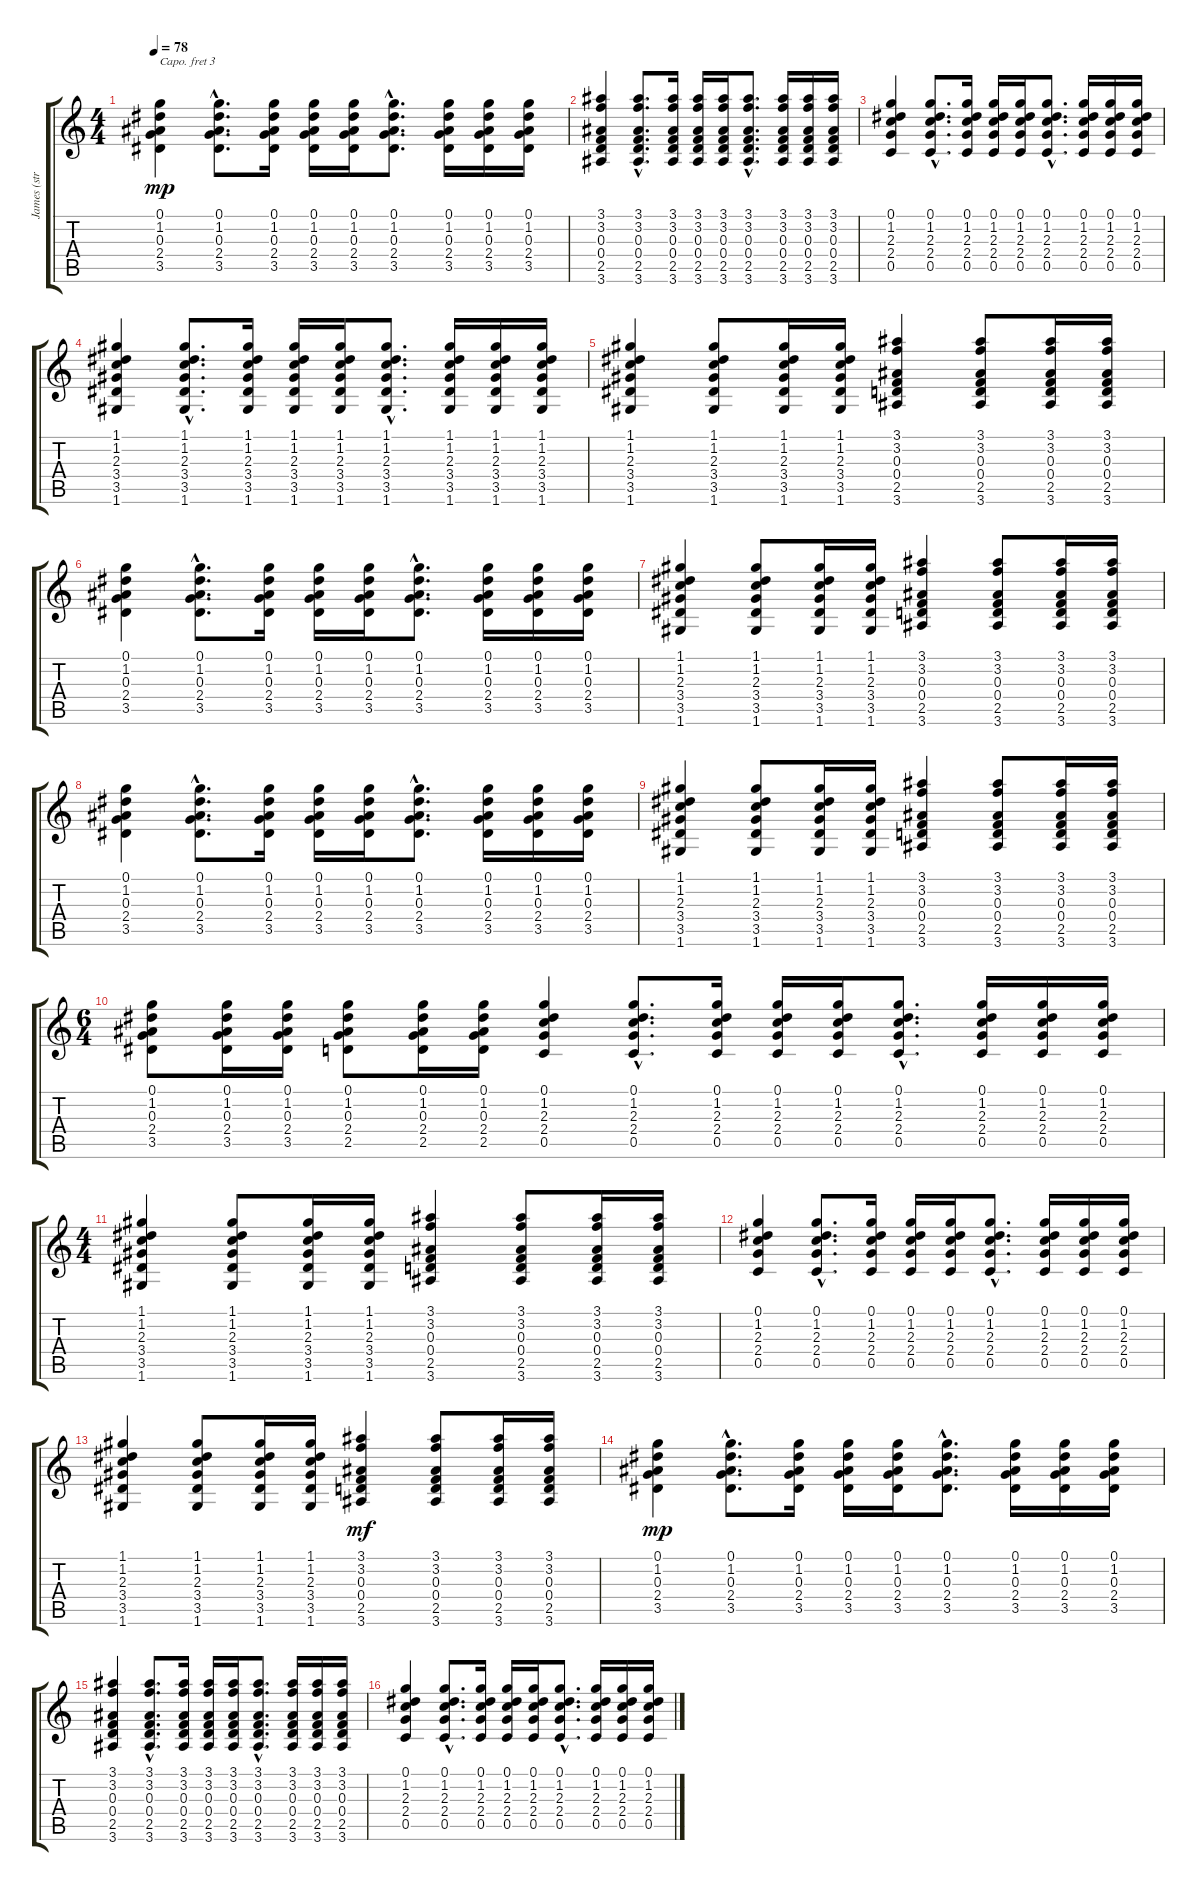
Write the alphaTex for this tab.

\track ("James (strumming)" "James (str") {instrument acousticguitarsteel}
\staff {score tabs}
\capo 3
\tuning (E4 B3 G3 D3 A2 E2) {hide}
\ts (4 4)
\tempo 78
\clef g2
\ks c
(0.1 1.2 0.3 2.4 3.5).4{dy mp} (0.1{hac} 1.2{hac} 0.3{hac} 2.4{hac} 3.5{hac}).8{d} (0.1 1.2 0.3 2.4 3.5).16 (0.1 1.2 0.3 2.4 3.5).16 (0.1 1.2 0.3 2.4 3.5).16 (0.1{hac} 1.2{hac} 0.3{hac} 2.4{hac} 3.5{hac}).8{d} (0.1 1.2 0.3 2.4 3.5).16 (0.1 1.2 0.3 2.4 3.5).16 (0.1 1.2 0.3 2.4 3.5).16 |
(3.1 3.2 0.3 0.4 2.5 3.6).4 (3.1{hac} 3.2{hac} 0.3{hac} 0.4{hac} 2.5{hac} 3.6{hac}).8{d} (3.1 3.2 0.3 0.4 2.5 3.6).16 (3.1 3.2 0.3 0.4 2.5 3.6).16 (3.1 3.2 0.3 0.4 2.5 3.6).16 (3.1{hac} 3.2{hac} 0.3{hac} 0.4{hac} 2.5{hac} 3.6{hac}).8{d} (3.1 3.2 0.3 0.4 2.5 3.6).16 (3.1 3.2 0.3 0.4 2.5 3.6).16 (3.1 3.2 0.3 0.4 2.5 3.6).16 |
(0.1 1.2 2.3 2.4 0.5).4 (0.1{hac} 1.2{hac} 2.3{hac} 2.4{hac} 0.5{hac}).8{d} (0.1 1.2 2.3 2.4 0.5).16 (0.1 1.2 2.3 2.4 0.5).16 (0.1 1.2 2.3 2.4 0.5).16 (0.1{hac} 1.2{hac} 2.3{hac} 2.4{hac} 0.5{hac}).8{d} (0.1 1.2 2.3 2.4 0.5).16 (0.1 1.2 2.3 2.4 0.5).16 (0.1 1.2 2.3 2.4 0.5).16 |
(1.1 1.2 2.3 3.4 3.5 1.6).4 (1.1{hac} 1.2{hac} 2.3{hac} 3.4{hac} 3.5{hac} 1.6{hac}).8{d} (1.1 1.2 2.3 3.4 3.5 1.6).16 (1.1 1.2 2.3 3.4 3.5 1.6).16 (1.1 1.2 2.3 3.4 3.5 1.6).16 (1.1{hac} 1.2{hac} 2.3{hac} 3.4{hac} 3.5{hac} 1.6{hac}).8{d} (1.1 1.2 2.3 3.4 3.5 1.6).16 (1.1 1.2 2.3 3.4 3.5 1.6).16 (1.1 1.2 2.3 3.4 3.5 1.6).16 |
(1.1 1.2 2.3 3.4 3.5 1.6).4 (1.1 1.2 2.3 3.4 3.5 1.6).8 (1.1 1.2 2.3 3.4 3.5 1.6).16 (1.1 1.2 2.3 3.4 3.5 1.6).16 (3.1 3.2 0.3 0.4 2.5 3.6).4 (3.1 3.2 0.3 0.4 2.5 3.6).8 (3.1 3.2 0.3 0.4 2.5 3.6).16 (3.1 3.2 0.3 0.4 2.5 3.6).16 |
(0.1 1.2 0.3 2.4 3.5).4 (0.1{hac} 1.2{hac} 0.3{hac} 2.4{hac} 3.5{hac}).8{d} (0.1 1.2 0.3 2.4 3.5).16 (0.1 1.2 0.3 2.4 3.5).16 (0.1 1.2 0.3 2.4 3.5).16 (0.1{hac} 1.2{hac} 0.3{hac} 2.4{hac} 3.5{hac}).8{d} (0.1 1.2 0.3 2.4 3.5).16 (0.1 1.2 0.3 2.4 3.5).16 (0.1 1.2 0.3 2.4 3.5).16 |
(1.1 1.2 2.3 3.4 3.5 1.6).4 (1.1 1.2 2.3 3.4 3.5 1.6).8 (1.1 1.2 2.3 3.4 3.5 1.6).16 (1.1 1.2 2.3 3.4 3.5 1.6).16 (3.1 3.2 0.3 0.4 2.5 3.6).4 (3.1 3.2 0.3 0.4 2.5 3.6).8 (3.1 3.2 0.3 0.4 2.5 3.6).16 (3.1 3.2 0.3 0.4 2.5 3.6).16 |
(0.1 1.2 0.3 2.4 3.5).4 (0.1{hac} 1.2{hac} 0.3{hac} 2.4{hac} 3.5{hac}).8{d} (0.1 1.2 0.3 2.4 3.5).16 (0.1 1.2 0.3 2.4 3.5).16 (0.1 1.2 0.3 2.4 3.5).16 (0.1{hac} 1.2{hac} 0.3{hac} 2.4{hac} 3.5{hac}).8{d} (0.1 1.2 0.3 2.4 3.5).16 (0.1 1.2 0.3 2.4 3.5).16 (0.1 1.2 0.3 2.4 3.5).16 |
(1.1 1.2 2.3 3.4 3.5 1.6).4 (1.1 1.2 2.3 3.4 3.5 1.6).8 (1.1 1.2 2.3 3.4 3.5 1.6).16 (1.1 1.2 2.3 3.4 3.5 1.6).16 (3.1 3.2 0.3 0.4 2.5 3.6).4 (3.1 3.2 0.3 0.4 2.5 3.6).8 (3.1 3.2 0.3 0.4 2.5 3.6).16 (3.1 3.2 0.3 0.4 2.5 3.6).16 |
\ts (6 4)
(0.1 1.2 0.3 2.4 3.5).8 (0.1 1.2 0.3 2.4 3.5).16 (0.1 1.2 0.3 2.4 3.5).16 (0.1 1.2 0.3 2.4 2.5).8 (0.1 1.2 0.3 2.4 2.5).16 (0.1 1.2 0.3 2.4 2.5).16 (0.1 1.2 2.3 2.4 0.5).4 (0.1{hac} 1.2{hac} 2.3{hac} 2.4{hac} 0.5{hac}).8{d} (0.1 1.2 2.3 2.4 0.5).16 (0.1 1.2 2.3 2.4 0.5).16 (0.1 1.2 2.3 2.4 0.5).16 (0.1{hac} 1.2{hac} 2.3{hac} 2.4{hac} 0.5{hac}).8{d} (0.1 1.2 2.3 2.4 0.5).16 (0.1 1.2 2.3 2.4 0.5).16 (0.1 1.2 2.3 2.4 0.5).16 |
\ts (4 4)
(1.1 1.2 2.3 3.4 3.5 1.6).4 (1.1 1.2 2.3 3.4 3.5 1.6).8 (1.1 1.2 2.3 3.4 3.5 1.6).16 (1.1 1.2 2.3 3.4 3.5 1.6).16 (3.1 3.2 0.3 0.4 2.5 3.6).4 (3.1 3.2 0.3 0.4 2.5 3.6).8 (3.1 3.2 0.3 0.4 2.5 3.6).16 (3.1 3.2 0.3 0.4 2.5 3.6).16 |
(0.1 1.2 2.3 2.4 0.5).4 (0.1{hac} 1.2{hac} 2.3{hac} 2.4{hac} 0.5{hac}).8{d} (0.1 1.2 2.3 2.4 0.5).16 (0.1 1.2 2.3 2.4 0.5).16 (0.1 1.2 2.3 2.4 0.5).16 (0.1{hac} 1.2{hac} 2.3{hac} 2.4{hac} 0.5{hac}).8{d} (0.1 1.2 2.3 2.4 0.5).16 (0.1 1.2 2.3 2.4 0.5).16 (0.1 1.2 2.3 2.4 0.5).16 |
(1.1 1.2 2.3 3.4 3.5 1.6).4 (1.1 1.2 2.3 3.4 3.5 1.6).8 (1.1 1.2 2.3 3.4 3.5 1.6).16 (1.1 1.2 2.3 3.4 3.5 1.6).16 (3.1 3.2 0.3 0.4 2.5 3.6).4{dy mf} (3.1 3.2 0.3 0.4 2.5 3.6).8 (3.1 3.2 0.3 0.4 2.5 3.6).16 (3.1 3.2 0.3 0.4 2.5 3.6).16 |
(0.1 1.2 0.3 2.4 3.5).4{dy mp} (0.1{hac} 1.2{hac} 0.3{hac} 2.4{hac} 3.5{hac}).8{d} (0.1 1.2 0.3 2.4 3.5).16 (0.1 1.2 0.3 2.4 3.5).16 (0.1 1.2 0.3 2.4 3.5).16 (0.1{hac} 1.2{hac} 0.3{hac} 2.4{hac} 3.5{hac}).8{d} (0.1 1.2 0.3 2.4 3.5).16 (0.1 1.2 0.3 2.4 3.5).16 (0.1 1.2 0.3 2.4 3.5).16 |
(3.1 3.2 0.3 0.4 2.5 3.6).4 (3.1{hac} 3.2{hac} 0.3{hac} 0.4{hac} 2.5{hac} 3.6{hac}).8{d} (3.1 3.2 0.3 0.4 2.5 3.6).16 (3.1 3.2 0.3 0.4 2.5 3.6).16 (3.1 3.2 0.3 0.4 2.5 3.6).16 (3.1{hac} 3.2{hac} 0.3{hac} 0.4{hac} 2.5{hac} 3.6{hac}).8{d} (3.1 3.2 0.3 0.4 2.5 3.6).16 (3.1 3.2 0.3 0.4 2.5 3.6).16 (3.1 3.2 0.3 0.4 2.5 3.6).16 |
(0.1 1.2 2.3 2.4 0.5).4 (0.1{hac} 1.2{hac} 2.3{hac} 2.4{hac} 0.5{hac}).8{d} (0.1 1.2 2.3 2.4 0.5).16 (0.1 1.2 2.3 2.4 0.5).16 (0.1 1.2 2.3 2.4 0.5).16 (0.1{hac} 1.2{hac} 2.3{hac} 2.4{hac} 0.5{hac}).8{d} (0.1 1.2 2.3 2.4 0.5).16 (0.1 1.2 2.3 2.4 0.5).16 (0.1 1.2 2.3 2.4 0.5).16
